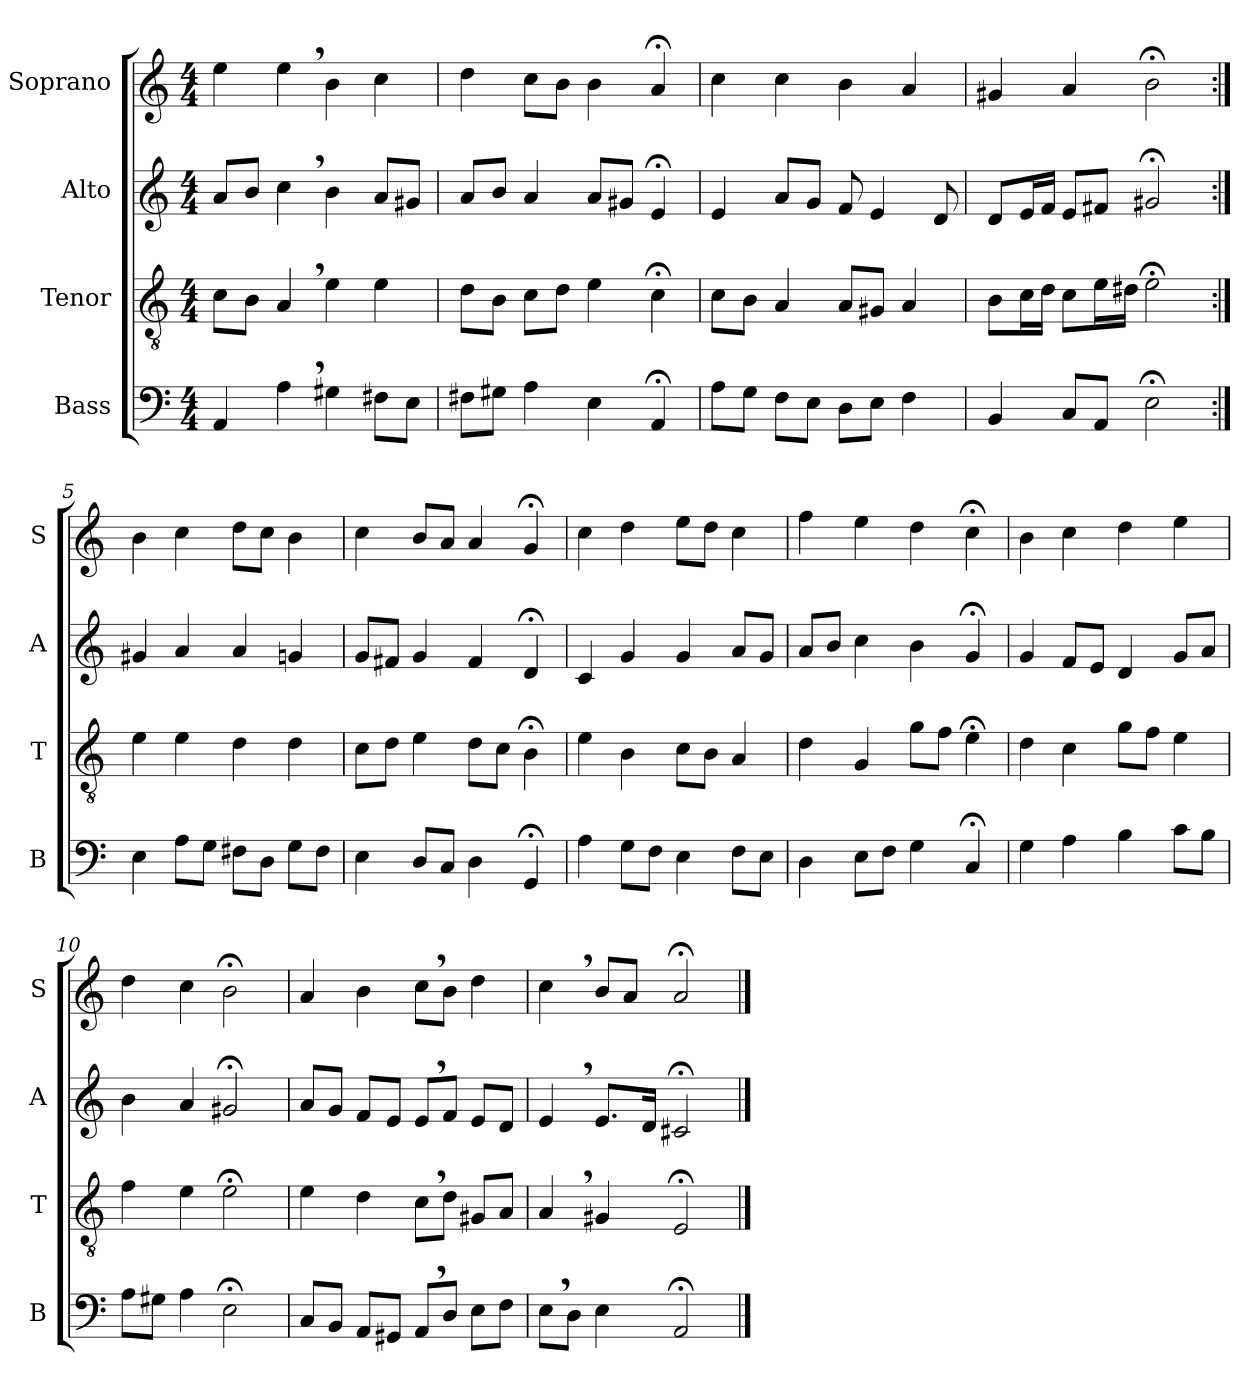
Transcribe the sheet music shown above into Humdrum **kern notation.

**kern	**kern	**kern	**kern
*part4	*part3	*part2	*part1
*staff4	*staff3	*staff2	*staff1
*I"Bass	*I"Tenor	*I"Alto	*I"Soprano
*I'B	*I'T	*I'A	*I'S
*clefF4	*clefGv2	*clefG2	*clefG2
*k[]	*k[]	*k[]	*k[]
*M4/4	*M4/4	*M4/4	*M4/4
=1	=1	=1	=1
4AA/	8c\L	8a/L	4ee\
.	8B\J	8b/J	.
4A,\	4A,/	4cc,\	4ee,\
4G#X\	4e\	4b\	4b\
8F#X\L	4e\	8a/L	4cc\
8E\J	.	8g#X/J	.
=2	=2	=2	=2
8F#X\L	8d\L	8a/L	4dd\
8G#X\J	8B\J	8b/J	.
4A\	8c\L	4a/	8cc\L
.	8d\J	.	8b\J
4E\	4e\	8a/L	4b:\
.	.	8g#X/J	.
4AA;</	4c;<\	4e;</	4a;</
=3	=3	=3	=3
8A\L	8c\L	4e/	4cc\
8G\J	8B\J	.	.
8F\L	4A/	8a/L	4cc\
8E\J	.	8g/J	.
8D\L	8A/L	8f/	4b\
8E\J	8G#X/J	4e/	.
4F\	4A/	.	4a/
.	.	8d/	.
=4	=4	=4	=4
4BB/	8B\L	8d/L	4g#X:/
.	16c\L	16e/L	.
.	16d\JJ	16f/JJ	.
8C/L	8c\L	8e/L	4a/
8AA/J	16e\L	8f#X/J	.
.	16d#X\JJ	.	.
2E;<\	2e;<\	2g#X;</	2b;<\
=5:|!	=5:|!	=5:|!	=5:|!
4E\	4e\	4g#X/	4b\
8A\L	4e\	4a/	4cc\
8G\J	.	.	.
8F#X\L	4d\	4a/	8dd\L
8D\J	.	.	8cc\J
8G\L	4d\	4gn/	4b\
8F#\J	.	.	.
=6	=6	=6	=6
4E\	8c\L	8g/L	4cc\
.	8d\J	8f#X/J	.
8D/L	4e\	4g/	8b/L
8C/J	.	.	8a/J
4D\	8d\L	4f#/	4a/
.	8c\J	.	.
4GG;</	4B;<\	4d;</	4g;</
=7	=7	=7	=7
4A\	4e\	4c/	4cc\
8G\L	4B\	4g/	4dd\
8F\J	.	.	.
4E\	8c\L	4g/	8ee:\L
.	8B\J	.	8dd\J
8F\L	4A/	8a/L	4cc\
8E\J	.	8g/J	.
=8	=8	=8	=8
4D\	4d\	8a/L	4ff\
.	.	8b/J	.
8E\L	4G/	4cc\	4ee\
8F\J	.	.	.
4G\	8g\L	4b\	4dd\
.	8f\J	.	.
4C;</	4e;<\	4g;</	4cc;<\
=9	=9	=9	=9
4G\	4d\	4g/	4b\
4A\	4c\	8f/L	4cc\
.	.	8e/J	.
4B\	8g\L	4d/	4dd\
.	8f\J	.	.
8c\L	4e\	8g/L	4ee\
8B\J	.	8a/J	.
=10	=10	=10	=10
8A\L	4f\	4b\	4dd\
8G#X\J	.	.	.
4A\	4e\	4a/	4cc\
2E;<\	2e;<\	2g#X;</	2b;<\
=11	=11	=11	=11
8C/L	4e\	8a/L	4a/
8BB/J	.	8g/J	.
8AA/L	4d\	8f/L	4b\
8GG#X/J	.	8e/J	.
8AA,/L	8c,\L	8e,/L	8cc,\L
8D/J	8d\J	8f/J	8b\J
8E\L	8G#X/L	8e/L	4dd\
8F\J	8A/J	8d/J	.
=12	=12	=12	=12
8E,\L	4A,/	4e,/	4cc,\
8D\J	.	.	.
4E\	4G#X/	8.e/L	8b/L
.	.	.	8a/J
.	.	16d/Jk	.
2AA;</	2E;</	2c#X;</	2a;</
==	==	==	==
*-	*-	*-	*-
